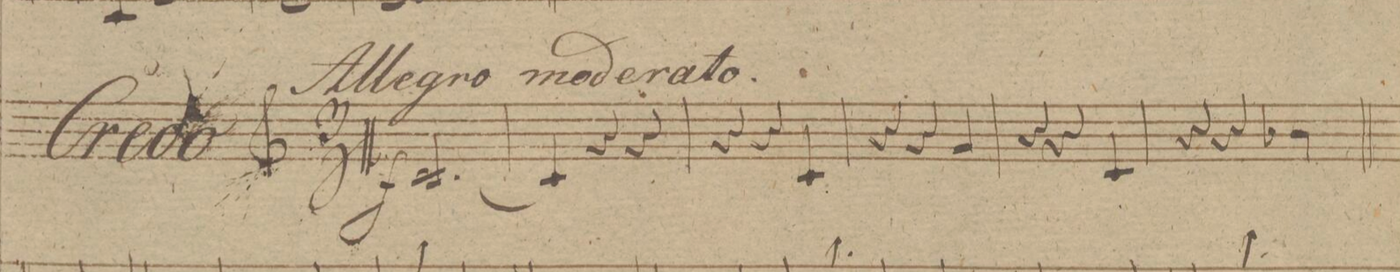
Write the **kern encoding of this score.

**kern	**dynam
*I"Clarino 2do in E.	*
*clefG2	*
*k[f#c#g#d#]	*
*M3/4	*
[2.e/	f
=2	=2
4e/]	.
4r	.
4r	.
=3	=3
4r	.
4r	.
4e/	.
=4	=4
4r	.
4r	.
4b\	.
=5	=5
4r	.
4r	.
4e/	.
=6	=6
4r	.
4r	.
*4\right	*
4ddX\	.
=7	=7
*-	*-
